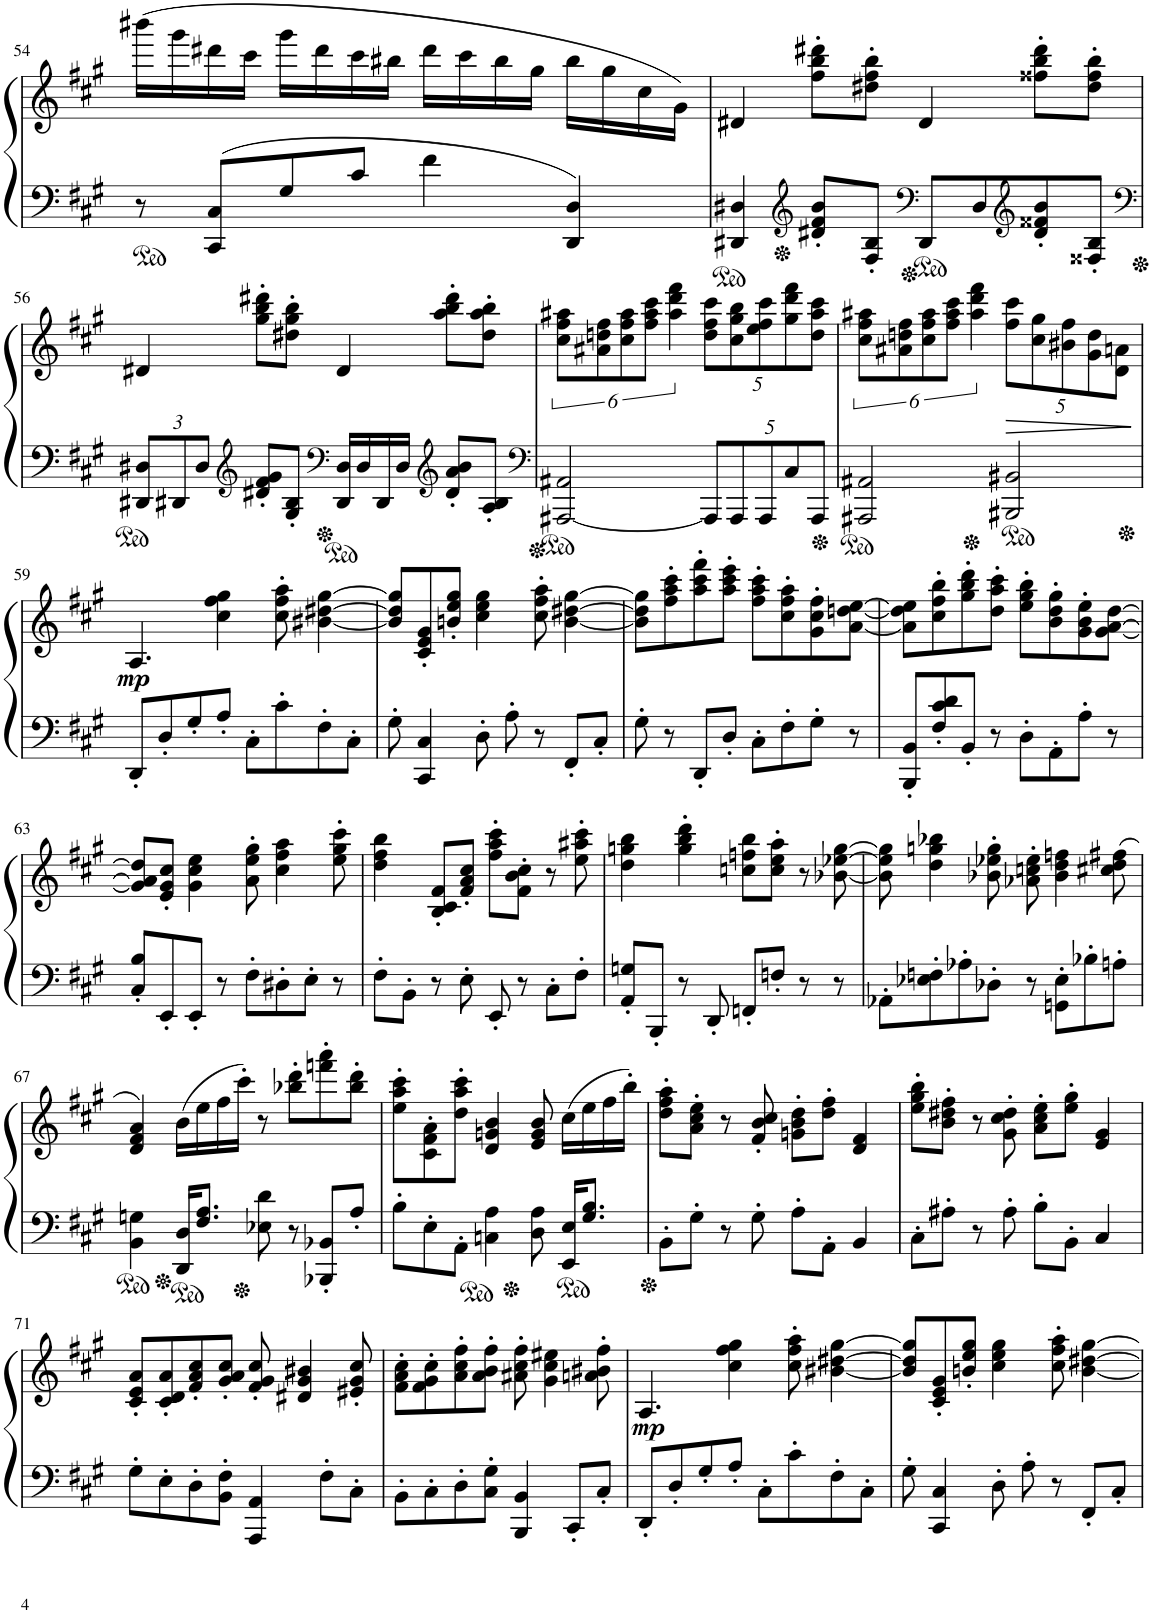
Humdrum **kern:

**kern	**kern	**dynam
*part1	*part1	*part1
*staff2	*staff1	*staff1/2
*I"Piano	*	*
*I'Pno.	*	*
!!LO:PB:g=z
*clefF4	*clefG2	*
*k[f#c#g#]	*k[f#c#g#]	*
*M4/4	*M4/4	*
=54	=54	=54
8r	(16bbb#X\LL	.
.	16ggg#\	.
8CC#/ 8C#/L	16ddd#X\	.
.	16ccc#\JJ	.
8G#/	16ggg#\LL	.
.	16ddd#\	.
8c#/J	16ccc#\	.
.	16bb#X\JJ	.
4f#\	16ddd#\LL	.
.	16ccc#\	.
.	16bb#\	.
.	16gg#\JJ	.
4DD/ 4D/	16bb#\LL	.
.	16gg#\	.
.	16cc#\	.
.	16g#\JJ)	.
=55	=55	=55
4DD#X/ 4D#X/	4d#X/	.
*clefG2	*	*
8d#X/' 8f#/' 8b/'L	8ff#\' 8bb\' 8ddd#X\'L	.
8F#/' 8B/'J	8dd#X\' 8ff#\' 8bb\'J	.
*clefF4	*	*
8DD#/L	4d#/	.
8D#/	.	.
*clefG2	*	*
8d#/' 8f##X/' 8b/'	8ff##X\' 8bb\' 8ddd#\'L	.
8F##X/' 8B/'J	8dd#\' 8ff##\' 8bb\'J	.
!!LO:LB:g=z
=56	=56	=56
*clefF4	*	*
*Xbrackettup	*	*
12DD#X/ 12D#X/L	4d#X/	.
12DD#X/	.	.
12D#/J	.	.
*clefG2	*	*
8d#X/' 8f#/' 8g#/'L	8gg#\' 8bb\' 8ddd#X\'L	.
8G#/' 8B/'J	8dd#X\' 8gg#\' 8bb\'J	.
*clefF4	*	*
16DD#/ 16D#/LL	4d#/	.
16D#/	.	.
16DD#/	.	.
16D#/JJ	.	.
*clefG2	*	*
8d#/' 8a/' 8b/'L	8aa\' 8bb\' 8ddd#\'L	.
8A/' 8B/'J	8dd#\' 8aa\' 8bb\'J	.
=57	=57	=57
*clefF4	*	*
[2AAA#X/ 2AA#X/	12cc#\ 12ff#\ 12aa#X\L	.
.	12a#X\ 12ddn\ 12ff#\	.
.	12cc#\ 12ff#\ 12aa#\	.
.	12ff#\ 12aa#\ 12ccc#\J	.
.	6aa#\ 6ddd\ 6fff#\	.
*	*Xbrackettup	*
10AAA#/L]	10dd\ 10ff#\ 10ccc#\L	.
10AAA#/	10cc#\ 10gg#\ 10bb\	.
10AAA#/	10ee\ 10ff#\ 10ccc#\	.
10C#/	10gg#\ 10ddd\ 10fff#\	.
10AAA#/J	10dd\ 10aa#\ 10ccc#\J	.
=58	=58	=58
*	*brackettup	*
2AAA#X/ 2AA#X/	12cc#\ 12ff#\ 12aa#X\L	.
.	12a#X\ 12ddn\ 12ff#\	.
.	12cc#\ 12ff#\ 12aa#\	.
.	12ff#\ 12aa#\ 12ccc#\J	.
.	6aa#\ 6ddd\ 6fff#\	.
*	*Xbrackettup	*
!	!	!LO:HP:b
2BBB#X/ 2BB#X/	10ff#\ 10ccc#\L	>
.	10cc#\ 10gg#\	.
.	10b#X\ 10ff#\	.
.	10g#\ 10dd\	.
.	10d\ 10an\J	.
.	.	]
!!LO:LB:g=z
=59	=59	=59
!	!	!LO:DY:b
8DD'/L	4.A/	mp
8D'/	.	.
8G#'/	.	.
8A'/J	4cc#\ 4ff#\ 4gg#\	.
8C#'\L	.	.
8c#'\	8cc#\' 8ff#\' 8aa\'	.
8F#'\	[4b#X\ [4dd#X\ [4gg#\	.
8C#'\J	.	.
=60	=60	=60
8G#'\	8b#/] 8dd#/] 8gg#/]L	.
4CC#/ 4C#/	8c#/' 8e/' 8g#/'	.
.	8bn/' 8ee/' 8gg#/'J	.
8D'\	4cc#\ 4ee\ 4gg#\	.
8A'\	.	.
8r	8cc#\' 8ff#\' 8aa\'	.
8FF#'/L	[4b\ [4dd#X\ [4gg#\	.
8C#'/J	.	.
=61	=61	=61
8G#'\	8b\] 8dd#\] 8gg#\]L	.
8r	8ff#\' 8aa\' 8ccc#\'	.
8DD'/L	8aa\' 8ccc#\' 8fff#\'	.
8D'/J	8aa\' 8ccc#\' 8eee\'J	.
8C#'\L	8ff#\' 8aa\' 8ccc#\'L	.
8F#'\	8cc#\' 8ff#\' 8aa\'	.
8G#'\J	8g#\' 8cc#\' 8ff#\'	.
8r	[8a\ [8ddn\ [8ee\J	.
=62	=62	=62
8BBB/' 8BB/'L	8a\] 8dd\] 8ee\]L	.
8F#/' 8c#/' 8d/'	8cc#\' 8ff#\' 8bb\'	.
8BB'/J	8gg#\' 8bb\' 8ddd\'	.
8r	8dd\' 8aa\' 8ccc#\'J	.
8D'\L	8ee\' 8gg#\' 8bb\'L	.
8AA'\	8b\' 8dd\' 8gg#\'	.
8A'\J	8g#\' 8b\' 8ee\'	.
8r	[8g#\ [8a\ [8dd\J	.
!!LO:LB:g=z
=63	=63	=63
8C#/' 8B/'L	8g#/] 8a/] 8dd/]L	.
8EE'/	8e/' 8g#/' 8cc#/'J	.
8EE'/J	4g#\ 4cc#\ 4ee\	.
8r	.	.
8F#'\L	8a\' 8ee\' 8gg#\'	.
8D#X'\	4cc#\ 4ff#\ 4aa\	.
8E'\J	.	.
8r	8ee\' 8gg#\' 8ccc#\'	.
=64	=64	=64
8F#'\L	4dd\ 4ff#\ 4bb\	.
8BB'\J	.	.
8r	8B/' 8c#/' 8f#/'L	.
8E'\	8f#/' 8a/' 8cc#/'J	.
8EE'/	8ff#\' 8aa\' 8ccc#\'L	.
8r	8f#\' 8b\' 8cc#\'J	.
8C#'\L	8r	.
8F#'\J	8ee\' 8aa#X\' 8ccc#\'	.
=65	=65	=65
8AA/' 8Gn/'L	4dd\ 4ggn\ 4bb\	.
8BBB'/J	.	.
8r	4gg\' 4bb\' 4ddd\'	.
8DD'/	.	.
8FFn'/L	8ccn\ 8ffn\ 8bb\L	.
8Fn'/J	8cc\' 8ee\' 8aa\'J	.
8r	8r	.
8r	[8b-X\ [8ee-X\ [8gg\	.
=66	=66	=66
8AA-X'\L	8b-\] 8ee-\] 8gg\]	.
8E-X\' 8Fn\'	4dd\ 4ggn\ 4bb-X\	.
8A-X'\	.	.
8D-X'\J	8b-X\' 8ee-X\' 8gg\'	.
8r	8a-X\' 8ccn\' 8ee-\'	.
8GGn\' 8E-\'L	4b-\ 4dd\ 4ffn\	.
8B-X'\	.	.
8An'\J	(8cc#X\ 8dd\ 8ff#X\	.
!!LO:LB:g=z
=67	=67	=67
4BB\ 4Gn\	4d/ 4f#/ 4a/)	.
16DD/ 16D/KL	(16b\LL	.
8.F#/ 8.A/J	16ee\	.
.	16ff#\	.
.	16ccc#'\JJ)	.
8E-X\ 8d\	8r	.
8r	8bb-X\' 8ddd\'L	.
8BBB-X/' 8BB-X/'L	8fffn\' 8aaa\'	.
8A'/J	8bb-\' 8ddd\'J	.
=68	=68	=68
8B'\L	8ee\' 8aa\' 8ccc#\'L	.
8E'\	8c#\' 8f#\' 8a\'	.
8AA'\J	8dd\' 8aa\' 8ccc#\'J	.
4Cn\ 4A\	4d/ 4gn/ 4b/	.
8D\ 8A\	8e/ 8g/ 8b/	.
16EE/ 16E/KL	(16cc#\LL	.
8.G#/ 8.B/J	16ee\	.
.	16ff#\	.
.	16bb'\JJ)	.
=69	=69	=69
8BB'\L	8dd\' 8ff#\' 8aa\'L	.
8G#'\J	8a\' 8cc#\' 8ee\'J	.
8r	8r	.
8G#'\	8f#/' 8b/' 8cc#/'	.
8A'\L	8gn\' 8b\' 8dd\'L	.
8AA'\J	8dd\' 8ff#\'J	.
4BB/	4d/ 4f#/	.
=70	=70	=70
8C#'\L	8ee\' 8gg#\' 8bb\'L	.
8A#X'\J	8b\' 8dd#X\' 8ff#\'J	.
8r	8r	.
8A#'\	8g#\' 8cc#\' 8dd#\'	.
8B'\L	8a\' 8cc#\' 8ee\'L	.
8BB'\J	8ee\' 8gg#\'J	.
4C#/	4e/ 4g#/	.
!!LO:LB:g=z
=71	=71	=71
8G#'\L	8c#/' 8e/' 8a/'L	.
8E'\	8c#/' 8d/' 8a/'	.
8D'\	8f#/' 8a/' 8cc#/'	.
8BB\' 8F#\'J	8g#/' 8a/' 8cc#/'J	.
4AAA/ 4AA/	8f#/' 8g#/' 8cc#/'	.
.	4d#X/ 4g#/ 4b#X/	.
8F#'\L	.	.
8C#'\J	8e#X/' 8g#/' 8cc#/'	.
=72	=72	=72
8BB'\L	8f#\' 8a\' 8cc#\'L	.
8C#'\	8f#\' 8g#\' 8cc#\'	.
8D'\	8a\' 8cc#\' 8ff#\'	.
8C#\' 8G#\'J	8a\' 8b\' 8ff#\'J	.
4BBB/ 4BB/	8a#X\' 8cc#\' 8ff#\'	.
.	4g#\ 4cc#\ 4ee#X\	.
8CC#'/L	.	.
8C#'/J	8an\' 8b#X\' 8ff#\'	.
=73	=73	=73
!	!	!LO:DY:b
8DD'/L	4.A/	mp
8D'/	.	.
8G#'/	.	.
8A'/J	4cc#\ 4ff#\ 4gg#\	.
8C#'\L	.	.
8c#'\	8cc#\' 8ff#\' 8aa\'	.
8F#'\	[4b#X\ [4dd#X\ [4gg#\	.
8C#'\J	.	.
=74	=74	=74
8G#'\	8b#/] 8dd#/] 8gg#/]L	.
4CC#/ 4C#/	8c#/' 8e/' 8g#/'	.
.	8bn/' 8ee/' 8gg#/'J	.
8D'\	4cc#\ 4ee\ 4gg#\	.
8A'\	.	.
8r	8cc#\' 8ff#\' 8aa\'	.
8FF#'/L	[4b\ [4dd#X\ [4gg#\	.
8C#'/J	.	.
=	=	=
*-	*-	*-
